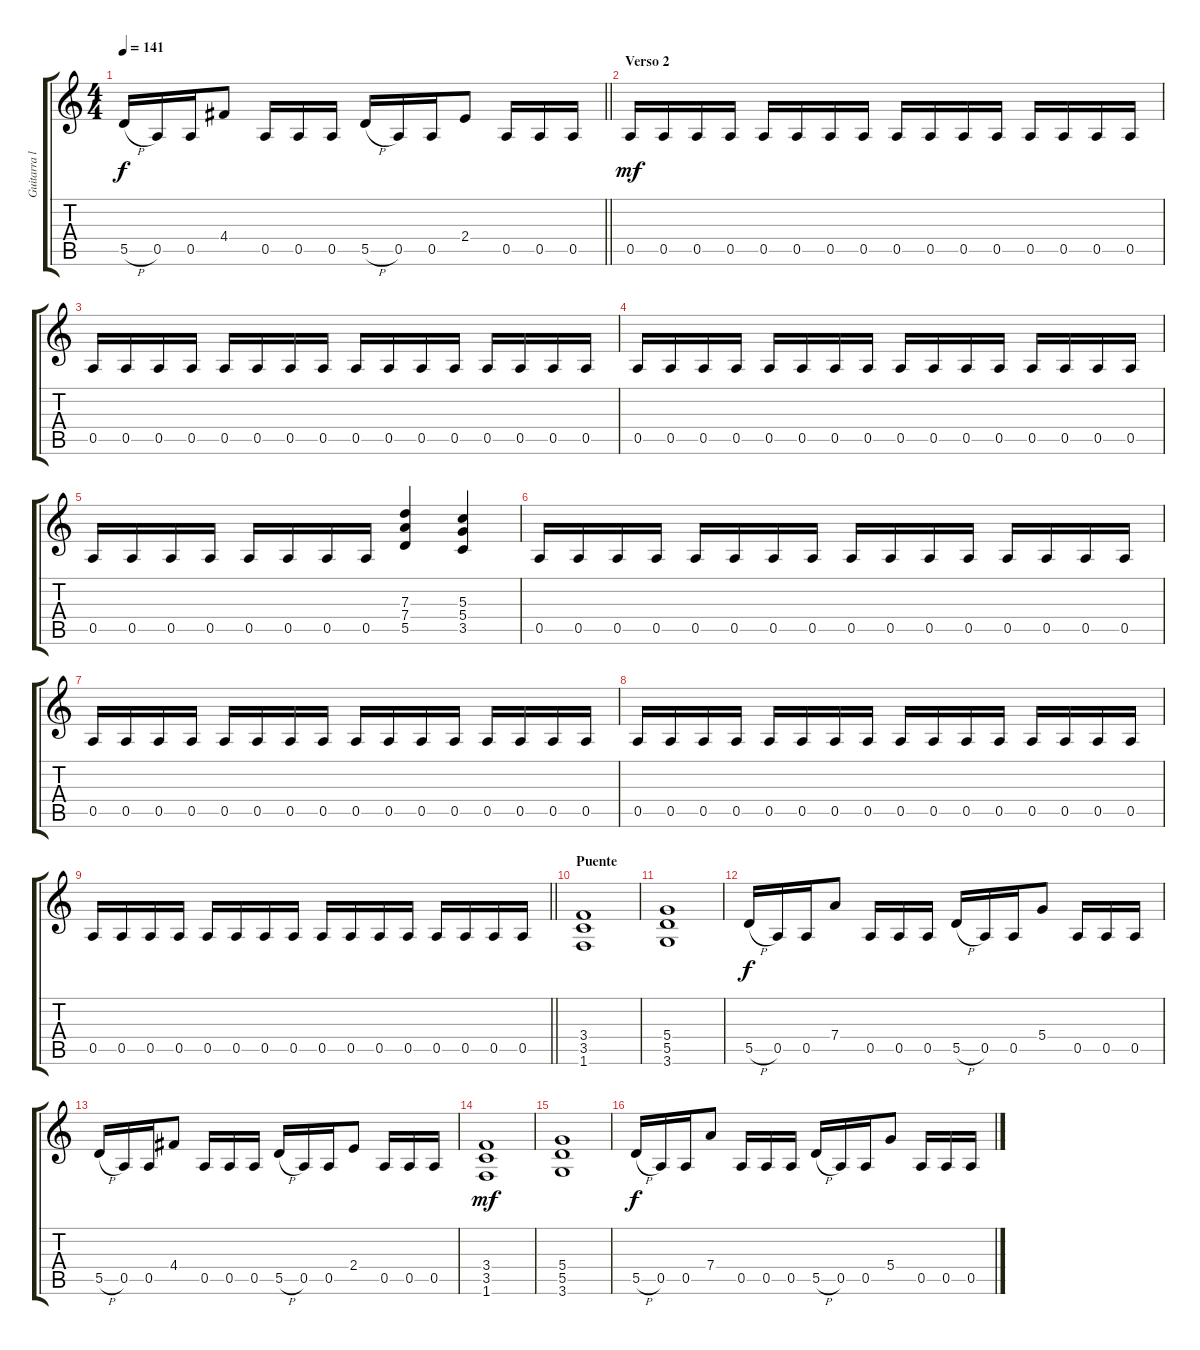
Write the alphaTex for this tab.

\track ("Guitarra lider" "Guitarra l") {instrument distortionguitar}
\staff {score tabs}
\tuning (E4 B3 G3 D3 A2 E2) {hide}
\ts (4 4)
\tempo 141
\clef g2
\barLineRight lightlight
\ks c
5.5{h}.16{dy f} 0.5.16 0.5.16 4.4.8 0.5.16 0.5.16 0.5.16 5.5{h}.16 0.5.16 0.5.16 2.4.8 0.5.16 0.5.16 0.5.16 |
\section ("" "Verso 2")
0.5.16{dy mf} 0.5.16 0.5.16 0.5.16 0.5.16 0.5.16 0.5.16 0.5.16 0.5.16 0.5.16 0.5.16 0.5.16 0.5.16 0.5.16 0.5.16 0.5.16 |
0.5.16 0.5.16 0.5.16 0.5.16 0.5.16 0.5.16 0.5.16 0.5.16 0.5.16 0.5.16 0.5.16 0.5.16 0.5.16 0.5.16 0.5.16 0.5.16 |
0.5.16 0.5.16 0.5.16 0.5.16 0.5.16 0.5.16 0.5.16 0.5.16 0.5.16 0.5.16 0.5.16 0.5.16 0.5.16 0.5.16 0.5.16 0.5.16 |
0.5.16 0.5.16 0.5.16 0.5.16 0.5.16 0.5.16 0.5.16 0.5.16 (7.3 7.4 5.5).4 (5.3 5.4 3.5).4 |
0.5.16 0.5.16 0.5.16 0.5.16 0.5.16 0.5.16 0.5.16 0.5.16 0.5.16 0.5.16 0.5.16 0.5.16 0.5.16 0.5.16 0.5.16 0.5.16 |
0.5.16 0.5.16 0.5.16 0.5.16 0.5.16 0.5.16 0.5.16 0.5.16 0.5.16 0.5.16 0.5.16 0.5.16 0.5.16 0.5.16 0.5.16 0.5.16 |
0.5.16 0.5.16 0.5.16 0.5.16 0.5.16 0.5.16 0.5.16 0.5.16 0.5.16 0.5.16 0.5.16 0.5.16 0.5.16 0.5.16 0.5.16 0.5.16 |
\barLineRight lightlight
0.5.16 0.5.16 0.5.16 0.5.16 0.5.16 0.5.16 0.5.16 0.5.16 0.5.16 0.5.16 0.5.16 0.5.16 0.5.16 0.5.16 0.5.16 0.5.16 |
\section ("" "Puente")
(3.4 3.5 1.6).1 |
(5.4 5.5 3.6).1 |
5.5{h}.16{dy f} 0.5.16 0.5.16 7.4.8 0.5.16 0.5.16 0.5.16 5.5{h}.16 0.5.16 0.5.16 5.4.8 0.5.16 0.5.16 0.5.16 |
5.5{h}.16 0.5.16 0.5.16 4.4.8 0.5.16 0.5.16 0.5.16 5.5{h}.16 0.5.16 0.5.16 2.4.8 0.5.16 0.5.16 0.5.16 |
(3.4 3.5 1.6).1{dy mf} |
(5.4 5.5 3.6).1 |
5.5{h}.16{dy f} 0.5.16 0.5.16 7.4.8 0.5.16 0.5.16 0.5.16 5.5{h}.16 0.5.16 0.5.16 5.4.8 0.5.16 0.5.16 0.5.16
